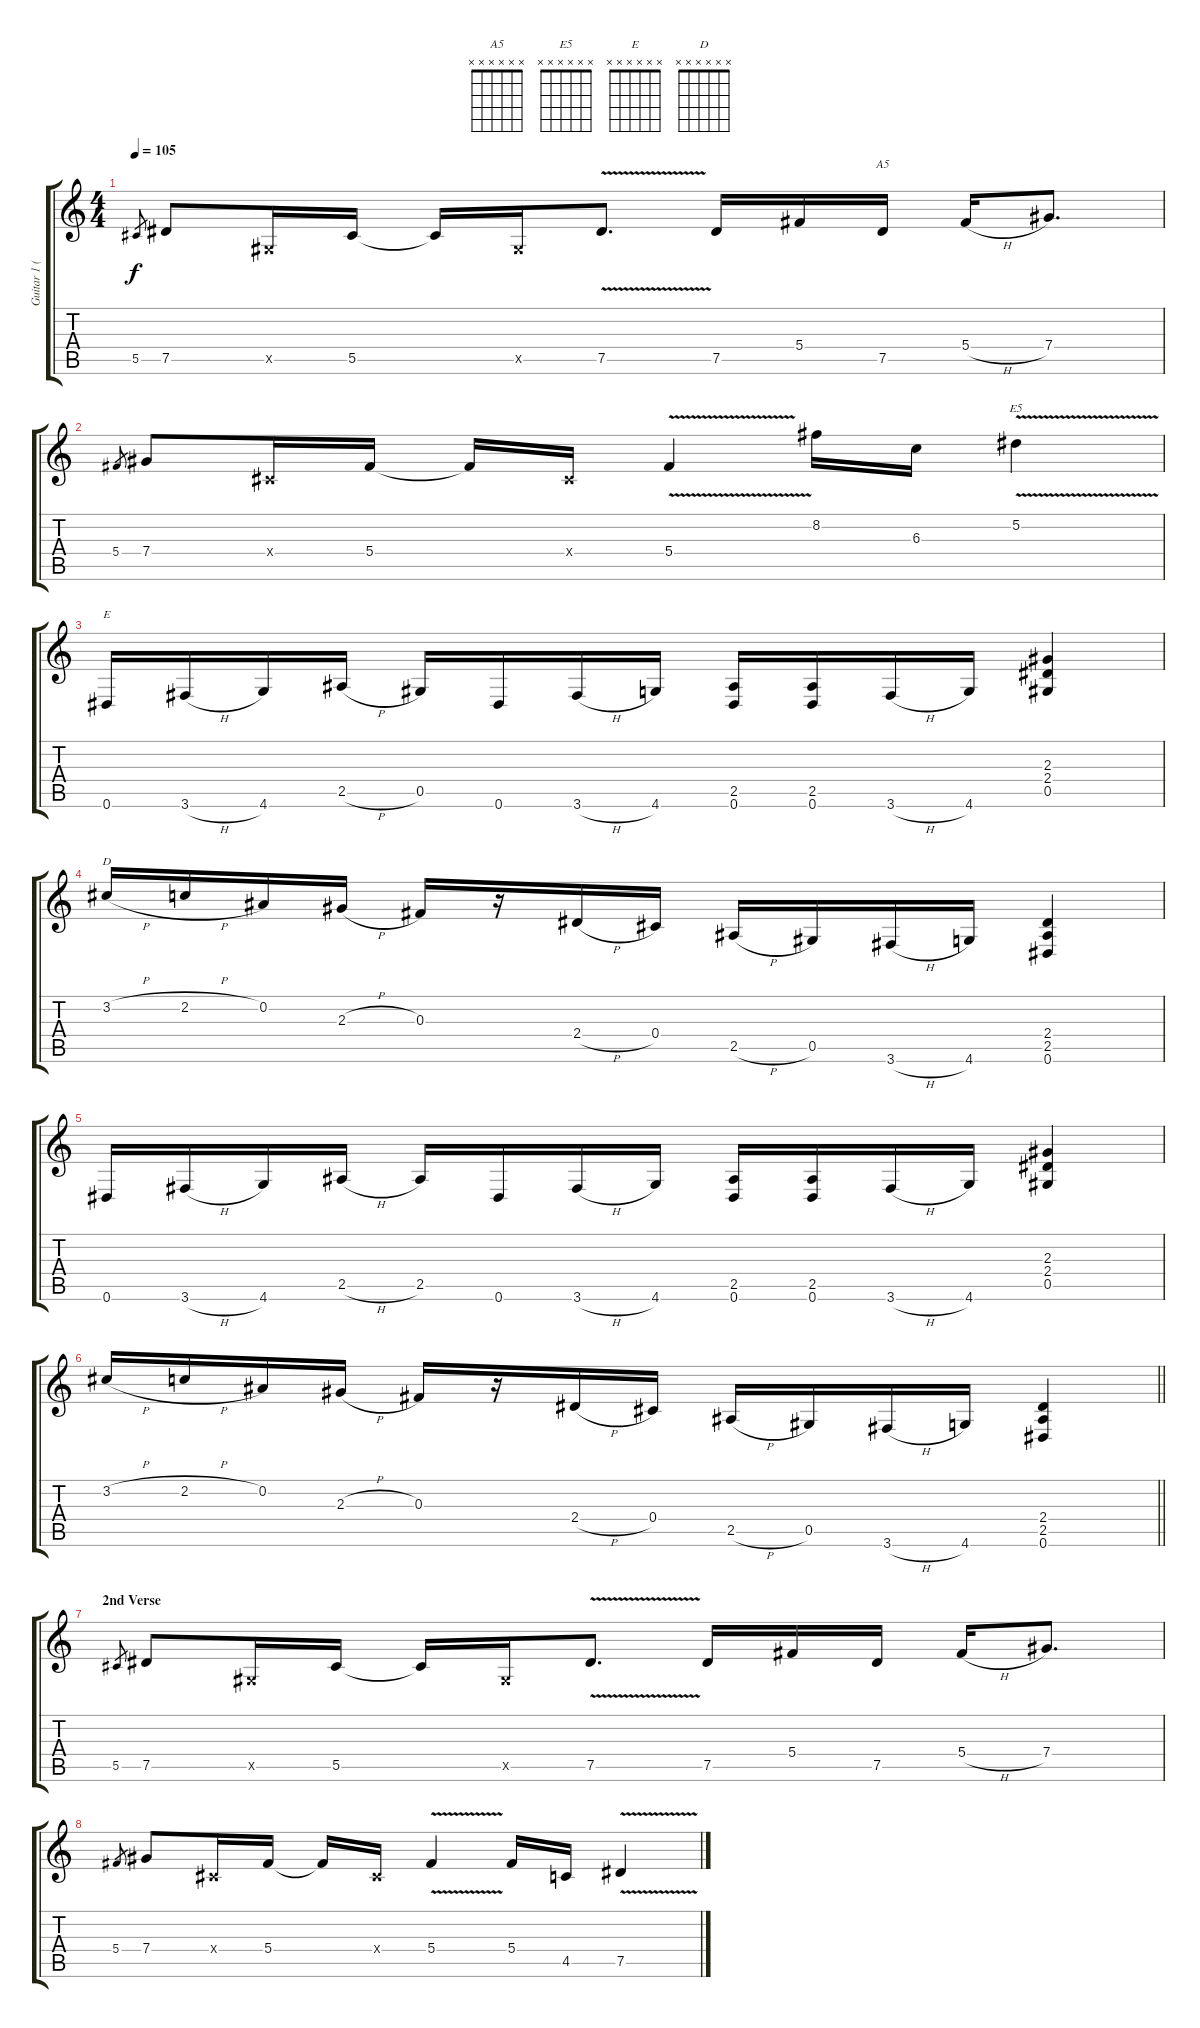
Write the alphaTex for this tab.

\track ("Guitar 1 (Slash)" "Guitar 1 (") {instrument overdrivenguitar}
\staff {score tabs}
\tuning (Eb4 Bb3 Gb3 Db3 Ab2 Eb2) {hide}
\chord ("A5" x x x x x x)
\chord ("E5" x x x x x x)
\chord ("E" x x x x x x)
\chord ("D" x x x x x x)
\ts (4 4)
\tempo 105
\clef g2
\ks c
5.5.8{gr dy f} 7.5.8 0.5{x}.16 5.5.16 5.5{t}.16 0.5{x}.16 7.5{v}.8{d} 7.5.16 5.4.16 7.5.16{ch "A5"} 5.4{h}.16 7.4.8{d} |
5.4.8{gr} 7.4.8 0.4{x}.16 5.4.16 5.4{t}.16 0.4{x}.16 5.4{v}.4 8.2.16 6.3.16 5.2{v}.4{ch "E5"} |
0.6.16{ch "E"} 3.6{h}.16 4.6.16 2.5{h}.16 0.5.16 0.6.16 3.6{h}.16 4.6.16 (2.5 0.6).16 (2.5 0.6).16 3.6{h}.16 4.6.16 (2.3 2.4 0.5).4 |
3.2{h}.16{ch "D"} 2.2{h}.16 0.2.16 2.3{h}.16 0.3.16 r.16 2.4{h}.16 0.4.16 2.5{h}.16 0.5.16 3.6{h}.16 4.6.16 (2.4 2.5 0.6).4 |
0.6.16 3.6{h}.16 4.6.16 2.5{h}.16 2.5.16 0.6.16 3.6{h}.16 4.6.16 (2.5 0.6).16 (2.5 0.6).16 3.6{h}.16 4.6.16 (2.3 2.4 0.5).4 |
\barLineRight lightlight
3.2{h}.16 2.2{h}.16 0.2.16 2.3{h}.16 0.3.16 r.16 2.4{h}.16 0.4.16 2.5{h}.16 0.5.16 3.6{h}.16 4.6.16 (2.4 2.5 0.6).4 |
\section ("" "2nd Verse")
5.5.8{gr} 7.5.8 0.5{x}.16 5.5.16 5.5{t}.16 0.5{x}.16 7.5{v}.8{d} 7.5.16 5.4.16 7.5.16 5.4{h}.16 7.4.8{d} |
5.4.8{gr} 7.4.8 0.4{x}.16 5.4.16 5.4{t}.16 0.4{x}.16 5.4{v}.4 5.4.16 4.5.16 7.5{v}.4
